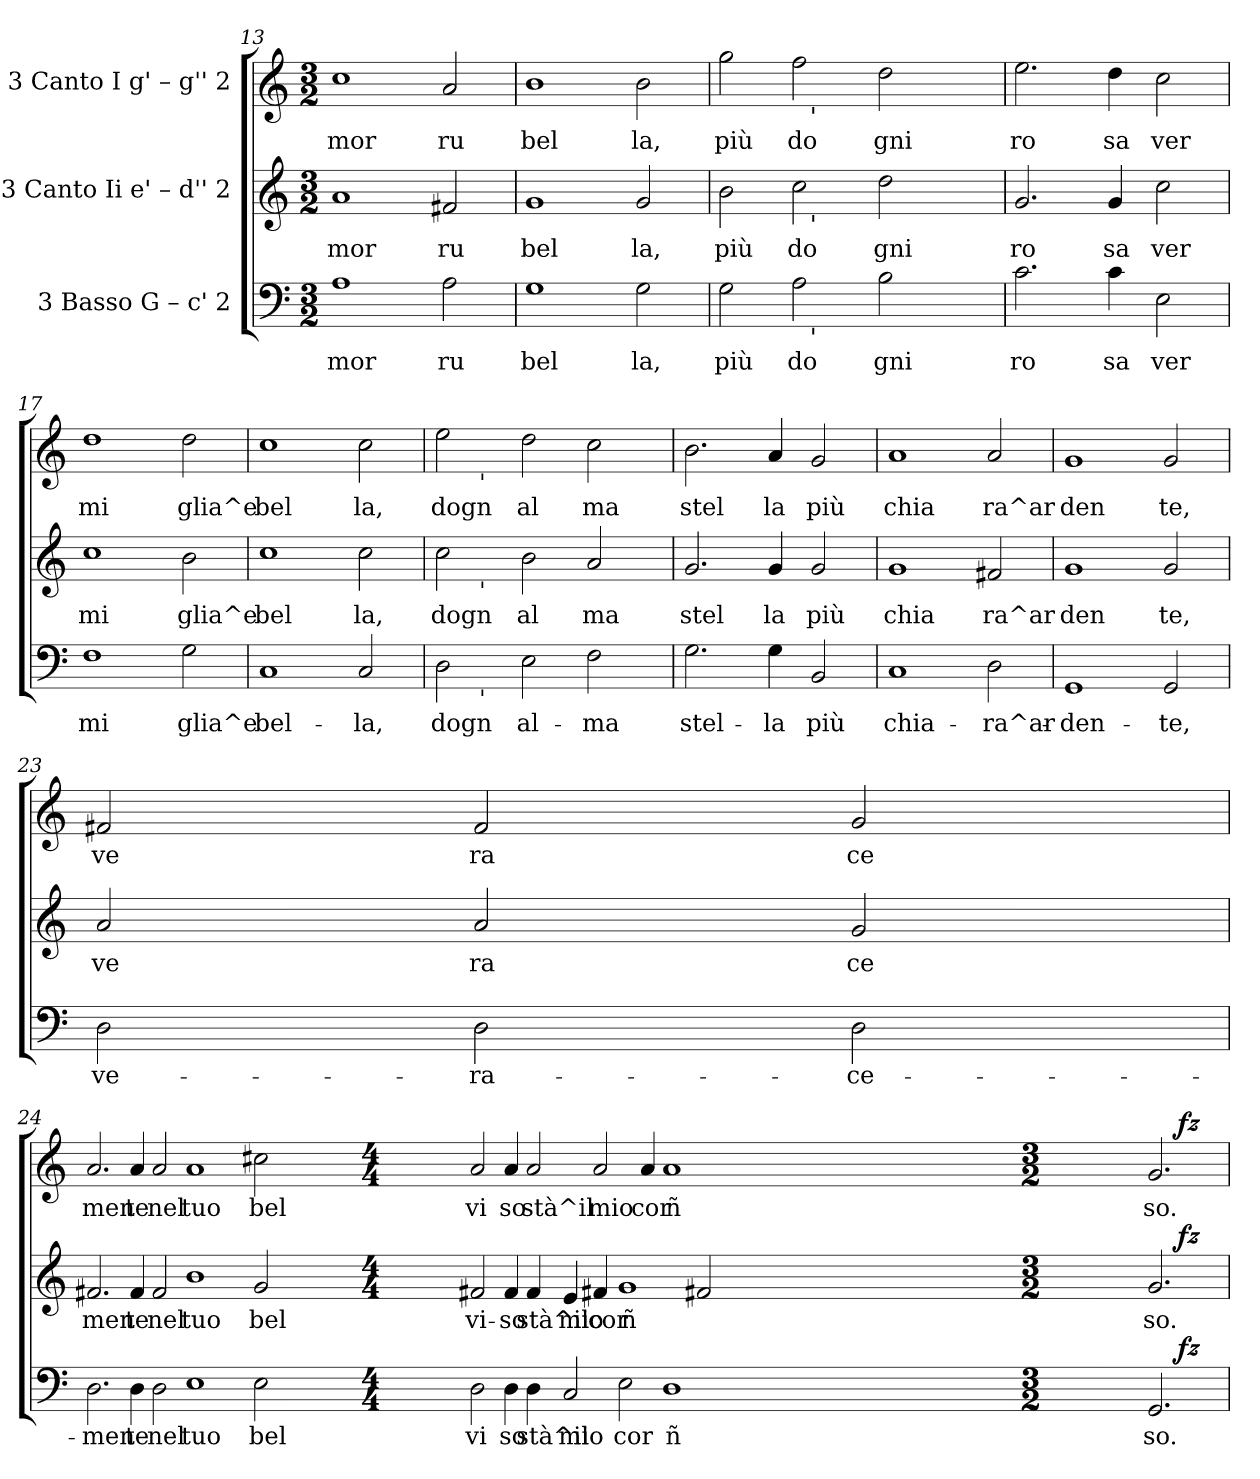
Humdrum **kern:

**kern	**text	**dynam	**kern	**text	**dynam	**kern	**text	**dynam
*part3	*part3	*part3	*part2	*part2	*part2	*part1	*part1	*part1
*staff3	*staff3	*staff3	*staff2	*staff2	*staff2	*staff1	*staff1	*staff1
*I"3  Basso  G – c'  2	*	*	*I"3  Canto Ii  e' – d''  2	*	*	*I"3  Canto I  g' – g''  2	*	*
*clefF4	*	*	*clefG2	*	*	*clefG2	*	*
*k[]	*	*	*k[]	*	*	*k[]	*	*
*C:	*	*	*C:	*	*	*C:	*	*
*M3/2	*	*	*M3/2	*	*	*M3/2	*	*
=13	=13	=13	=13	=13	=13	=13	=13	=13
!	!LO:LY:b	!	!	!LO:LY:b:cj	!	!	!LO:LY:b:cj	!
1A	mor	.	1a	mor	.	1cc	mor	.
!	!LO:LY:b	!	!	!LO:LY:b:cj	!	!	!LO:LY:b:cj	!
2A\	ru	.	2f#X/	ru	.	2a/	ru	.
=14	=14	=14	=14	=14	=14	=14	=14	=14
!	!LO:LY:b	!	!	!LO:LY:b:cj	!	!	!LO:LY:b:cj	!
1G	bel	.	1g	bel	.	1b	bel	.
!	!LO:LY:b	!	!	!LO:LY:b:cj	!	!	!LO:LY:b:cj	!
2G\	la,	.	2g/	la,	.	2b\	la,	.
=15	=15	=15	=15	=15	=15	=15	=15	=15
!	!LO:LY:b	!	!	!LO:LY:b:cj	!	!	!LO:LY:b:cj	!
*^	*	*	*^	*	*	*^	*	*
2G\	2ryy	più	.	2b\	2ryy	più	.	2gg\	2ryy	più	.
!	!	!LO:LY:b	!	!	!	!LO:LY:b:cj	!	!	!	!LO:LY:b:cj	!
2A\	32.ryy	do	.	2cc\	32.ryy	do	.	2ff\	32.ryy	do	.
!	!	!	!	!	!	!	!	!	!LO:TX:b:t='	!	!
!	!	!	!	!	!LO:TX:b:t='	!	!	!	!	!	!
!	!LO:TX:b:t='	!	!	!	!	!	!	!	!	!	!
.	2ryy	.	.	.	2ryy	.	.	.	2ryy	.	.
!	!	!LO:LY:b	!	!	!	!LO:LY:b:cj	!	!	!	!LO:LY:b:cj	!
2B\	.	gni	.	2dd\	.	gni	.	2dd\	.	gni	.
.	4ryy	.	.	.	4ryy	.	.	.	4ryy	.	.
.	8ryy	.	.	.	8ryy	.	.	.	8ryy	.	.
.	16ryy	.	.	.	16ryy	.	.	.	16ryy	.	.
.	64ryy	.	.	.	64ryy	.	.	.	64ryy	.	.
=16	=16	=16	=16	=16	=16	=16	=16	=16	=16	=16	=16
!	!	!LO:LY:b	!	!	!	!LO:LY:b:cj	!	!	!	!LO:LY:b:cj	!
*v	*v	*	*	*	*	*	*	*v	*v	*	*
*	*	*	*v	*v	*	*	*	*	*
2.c\	ro	.	2.g/	ro	.	2.ee\	ro	.
!	!LO:LY:b	!	!	!LO:LY:b:cj	!	!	!LO:LY:b:cj	!
4c\	sa	.	4g/	sa	.	4dd\	sa	.
!	!LO:LY:b	!	!	!LO:LY:b:cj	!	!	!LO:LY:b:cj	!
2E\	ver	.	2cc\	ver	.	2cc\	ver	.
=17	=17	=17	=17	=17	=17	=17	=17	=17
!	!LO:LY:b	!	!	!LO:LY:b:cj	!	!	!LO:LY:b:cj	!
1F	mi	.	1cc	mi	.	1dd	mi	.
!	!LO:LY:b	!	!	!LO:LY:b:cj	!	!	!LO:LY:b:cj	!
2G\	glia^e	.	2b\	glia^e	.	2dd\	glia^e	.
!!LO:LB:g=z
=18	=18	=18	=18	=18	=18	=18	=18	=18
!	!LO:LY:b	!	!	!LO:LY:b:cj	!	!	!LO:LY:b:cj	!
1C	bel-	.	1cc	bel	.	1cc	bel	.
!	!LO:LY:b	!	!	!LO:LY:b:cj	!	!	!LO:LY:b:cj	!
2C/	-la,	.	2cc\	la,	.	2cc\	la,	.
=19	=19	=19	=19	=19	=19	=19	=19	=19
!	!	!	!	!	!	!LO:TX:b:t='	!	!
!	!	!	!LO:TX:b:t='	!	!	!	!	!
!LO:TX:b:t='	!	!	!	!	!	!	!	!
!	!LO:LY:b	!	!	!LO:LY:b:cj	!	!	!LO:LY:b:cj	!
*^	*	*	*^	*	*	*^	*	*
2D\	4ryy	dogn	.	2cc\	4ryy	dogn	.	2ee\	4ryy	dogn	.
!	!	!	!	!	!	!	!	!	!LO:TX:b:t='	!	!
!	!	!	!	!	!LO:TX:b:t='	!	!	!	!	!	!
!	!LO:TX:b:t='	!	!	!	!	!	!	!	!	!	!
.	1ryy	.	.	.	1ryy	.	.	.	1ryy	.	.
!	!	!LO:LY:b	!	!	!	!LO:LY:b:cj	!	!	!	!LO:LY:b:cj	!
2E\	.	al-	.	2b\	.	al	.	2dd\	.	al	.
!	!	!LO:LY:b	!	!	!	!LO:LY:b:cj	!	!	!	!LO:LY:b:cj	!
2F\	.	-ma	.	2a/	.	ma	.	2cc\	.	ma	.
.	4ryy	.	.	.	4ryy	.	.	.	4ryy	.	.
=20	=20	=20	=20	=20	=20	=20	=20	=20	=20	=20	=20
!	!	!LO:LY:b	!	!	!	!LO:LY:b:cj	!	!	!	!LO:LY:b:cj	!
*v	*v	*	*	*	*	*	*	*v	*v	*	*
*	*	*	*v	*v	*	*	*	*	*
2.G\	stel-	.	2.g/	stel	.	2.b\	stel	.
!	!LO:LY:b	!	!	!LO:LY:b:cj	!	!	!LO:LY:b:cj	!
4G\	-la	.	4g/	la	.	4a/	la	.
!	!LO:LY:b	!	!	!LO:LY:b:cj	!	!	!LO:LY:b:cj	!
2BB/	più	.	2g/	più	.	2g/	più	.
=21	=21	=21	=21	=21	=21	=21	=21	=21
!	!LO:LY:b	!	!	!LO:LY:b:cj	!	!	!LO:LY:b:cj	!
1C	chia-	.	1g	chia	.	1a	chia	.
!	!LO:LY:b	!	!	!LO:LY:b:cj	!	!	!LO:LY:b:cj	!
2D\	-ra^ar-	.	2f#X/	ra^ar	.	2a/	ra^ar	.
=22	=22	=22	=22	=22	=22	=22	=22	=22
!	!LO:LY:b	!	!	!LO:LY:b:cj	!	!	!LO:LY:b:cj	!
1GG	-den-	.	1g	den	.	1g	den	.
!	!LO:LY:b	!	!	!LO:LY:b:cj	!	!	!LO:LY:b:cj	!
2GG/	-te,	.	2g/	te,	.	2g/	te,	.
=23	=23	=23	=23	=23	=23	=23	=23	=23
!	!LO:LY:b	!	!	!LO:LY:b:cj	!	!	!LO:LY:b:cj	!
2D\	ve-	.	2a/	ve	.	2f#X/	ve	.
!	!LO:LY:b	!	!	!LO:LY:b:cj	!	!	!LO:LY:b:cj	!
2D\	-ra-	.	2a/	ra	.	2f#/	ra	.
!	!LO:LY:b	!	!	!LO:LY:b:cj	!	!	!LO:LY:b:cj	!
2D\	-ce-	.	2g/	ce	.	2g/	ce	.
!!LO:LB:g=z
=24	=24	=24	=24	=24	=24	=24	=24	=24
!	!LO:LY:b	!	!	!LO:LY:b:cj	!	!	!LO:LY:b:cj	!
*^	*	*	*^	*	*	*^	*	*
2.D\	1ryy	-men	.	2.f#X/	1ryy	men-	.	2.a/	1ryy	men	.
!	!	!LO:LY:b	!	!	!	!LO:LY:b:cj	!	!	!	!LO:LY:b:cj	!
4D\	.	te	.	4f#/	.	-te	.	4a/	.	te	.
!	!	!LO:LY:b	!	!	!	!LO:LY:b:cj	!	!	!	!LO:LY:b:cj	!
2D\	1ryy	nel	.	2f#/	1ryy	nel	.	2a/	1ryy	nel	.
!	!	!LO:LY:b	!	!	!	!LO:LY:b:cj	!	!	!	!LO:LY:b:cj	!
1E	.	tuo	.	1b	.	tuo	.	1a	.	tuo	.
.	1ryy	.	.	.	1ryy	.	.	.	1ryy	.	.
!	!	!LO:LY:b	!	!	!	!LO:LY:b:cj	!	!	!	!LO:LY:b:cj	!
2E\	.	bel	.	2g/	.	bel	.	2cc#X\	.	bel	.
*M4/4	*	*	*	*M4/4	*	*	*	*M4/4	*	*	*
*met(c)	*	*	*	*met(c)	*	*	*	*met(c)	*	*	*
!	!	!LO:LY:b	!	!	!	!LO:LY:b:cj	!	!	!	!LO:LY:b:cj	!
2D\	1ryy	vi	.	2f#X/	1ryy	vi-	.	2a/	1ryy	vi	.
!	!	!LO:LY:b	!	!	!	!LO:LY:b:cj	!	!	!	!LO:LY:b:cj	!
4D\	.	so	.	4f#/	.	-so	.	4a/	.	so	.
!	!	!LO:LY:b	!	!	!	!LO:LY:b:cj	!	!	!	!LO:LY:b:cj	!
4D\	.	stà^il	.	4f#/	.	stà^il	.	2a/	.	stà^il	.
!	!	!LO:LY:b	!	!	!	!LO:LY:b:cj	!	!	!	!	!
2C/	1ryy	mio	.	4e/	1ryy	mio	.	.	1ryy	.	.
!	!	!	!	!	!	!LO:LY:b:cj	!	!	!	!LO:LY:b:cj	!
.	.	.	.	4f#X/	.	cor	.	2a/	.	mio	.
!	!	!LO:LY:b	!	!	!	!LO:LY:b:cj	!	!	!	!	!
2E\	.	cor	.	1g	.	ñ-	.	.	.	.	.
!	!	!	!	!	!	!	!	!	!	!LO:LY:b:cj	!
.	.	.	.	.	.	.	.	4a/	.	cor	.
!	!	!LO:LY:b	!	!	!	!	!	!	!	!LO:LY:b:cj	!
1D	1ryy	ñ	.	.	1ryy	.	.	1a	1ryy	ñ	.
!	!	!	!	!	!	!LO:LY:b:cj	!	!	!	!	!
.	.	.	.	2f#X/	.	-	.	.	.	.	.
*M3/2	*	*	*	*M3/2	*	*	*	*M3/2	*	*	*
!	!	!LO:LY:b	!	!	!	!LO:LY:b:cj	!	!	!	!LO:LY:b:cj	!
2.GG/	4ryy	so.	.	2.g/	4ryy	so.	.	2.g/	4ryy	so.	.
.	32.ryy	.	.	.	32.ryy	.	.	.	32.ryy	.	.
!	!	!	!LO:DY:b	!	!	!	!LO:DY:b	!	!	!	!LO:DY:b
.	4ryy	.	fz	.	4ryy	.	fz	.	4ryy	.	fz
.	8ryy	.	.	.	8ryy	.	.	.	8ryy	.	.
.	16ryy	.	.	.	16ryy	.	.	.	16ryy	.	.
.	64ryy	.	.	.	64ryy	.	.	.	64ryy	.	.
*v	*v	*	*	*	*	*	*	*v	*v	*	*
*	*	*	*v	*v	*	*	*	*	*
=	=	=	=	=	=	=	=	=
*-	*-	*-	*-	*-	*-	*-	*-	*-
